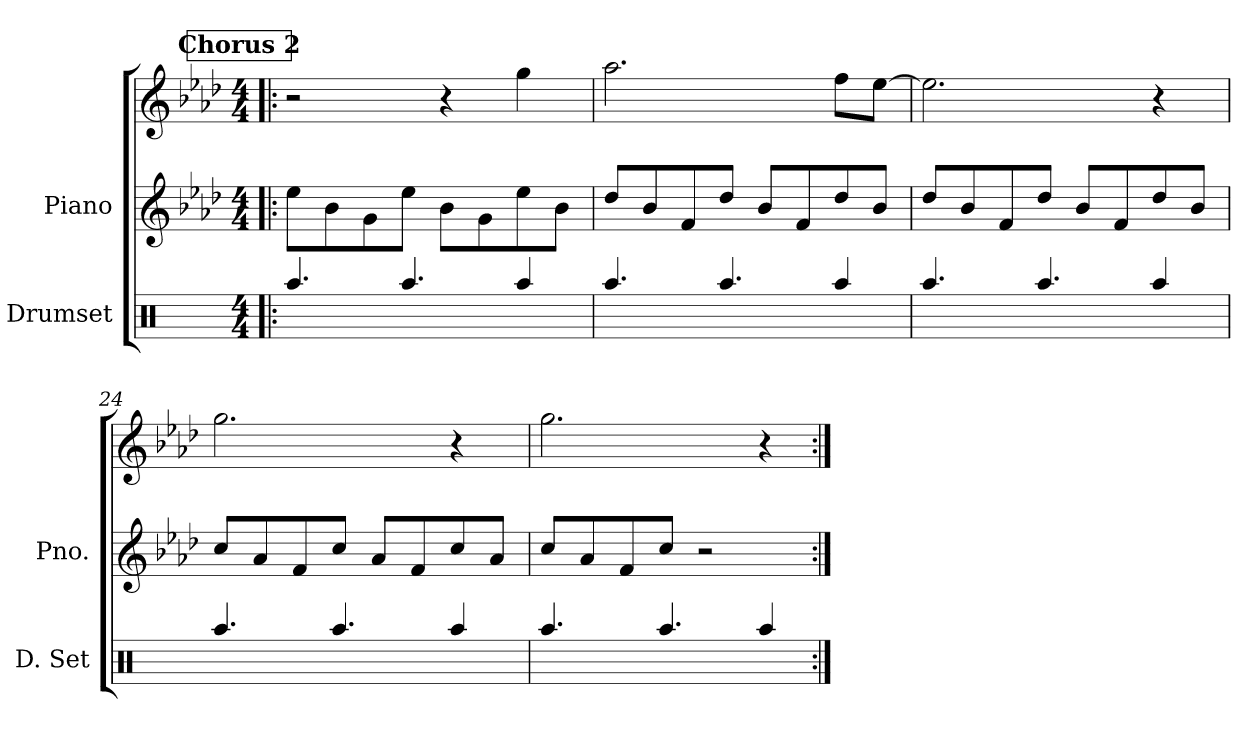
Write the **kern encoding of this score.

**kern	**kern	**kern
*part2	*part1	*part1
*staff3	*staff2	*staff1
*I"Drumset	*I"Piano	*
*I'D. Set	*I'Pno.	*
!!LO:LB:g=z
*clefX	*clefG2	*clefG2
*k[]	*k[b-e-a-d-]	*k[b-e-a-d-]
*M4/4	*M4/4	*M4/4
!!LO:REH:place=s1:a:B:fs=14:t=Chorus 2
=21!|:	=21!|:	=21!|:
4.Raa/	8ee-\L	2r
.	8b-\	.
.	8g\	.
4.Raa/	8ee-\J	.
.	8b-\L	4r
.	8g\	.
4Raa/	8ee-\	4gg\
.	8b-\J	.
=22	=22	=22
4.Raa/	8dd-/L	2.aa-\
.	8b-/	.
.	8f/	.
4.Raa/	8dd-/J	.
.	8b-/L	.
.	8f/	.
4Raa/	8dd-/	8ff\L
.	8b-/J	[8ee-\J
=23	=23	=23
4.Raa/	8dd-/L	2.ee-\]
.	8b-/	.
.	8f/	.
4.Raa/	8dd-/J	.
.	8b-/L	.
.	8f/	.
4Raa/	8dd-/	4r
.	8b-/J	.
!!LO:LB:g=z
=24	=24	=24
4.Raa/	8cc/L	2.gg\
.	8a-/	.
.	8f/	.
4.Raa/	8cc/J	.
.	8a-/L	.
.	8f/	.
4Raa/	8cc/	4r
.	8a-/J	.
=25	=25	=25
4.Raa/	8cc/L	2.gg\
.	8a-/	.
.	8f/	.
4.Raa/	8cc/J	.
.	2r	.
4Raa/	.	4r
=:|!	=:|!	=:|!
*-	*-	*-
